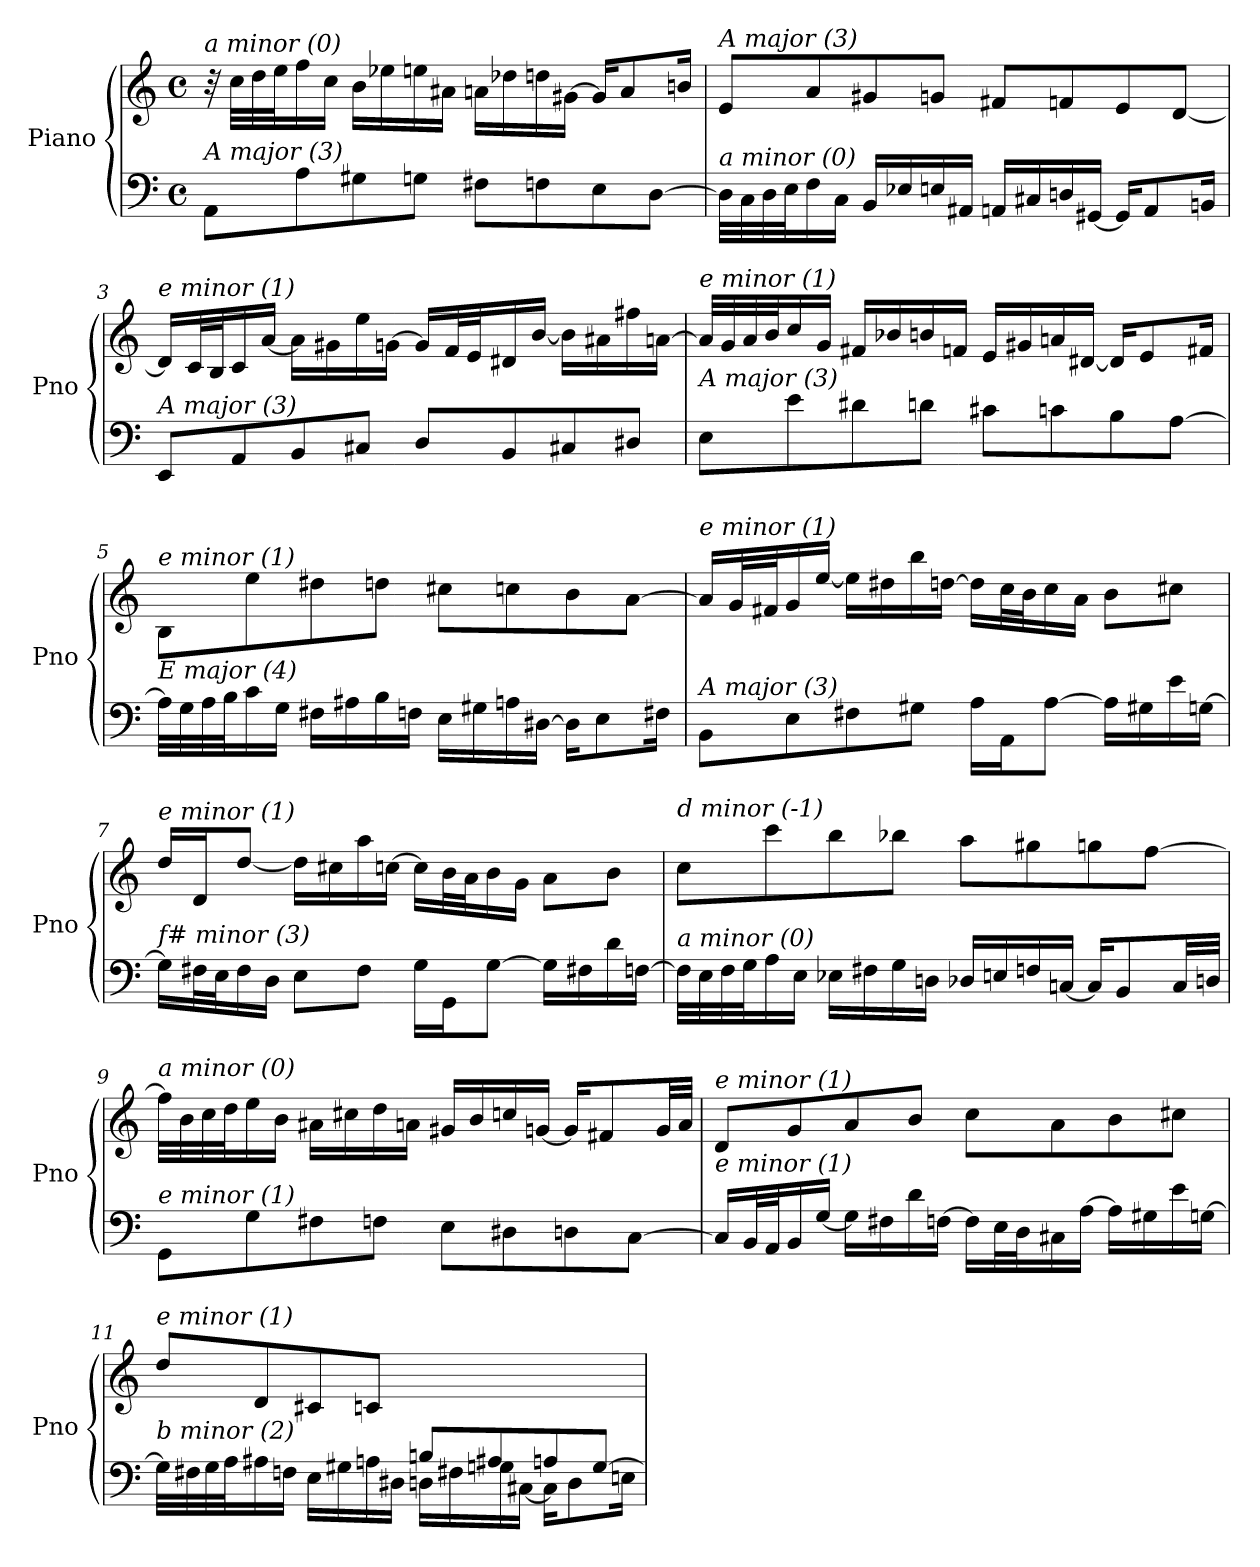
**kern	**kern
*part1	*part1
*staff2	*staff1
*I"Piano	*
*I'Pno	*
*clefF4	*clefG2
*k[]	*k[]
*M4/4	*M4/4
*met(c)	*met(c)
=1	=1
!	!LO:TX:i:t=a minor (0)
!LO:TX:i:t=A major (3)	!
8AA/L	32r
.	32cc\LLL
.	32dd\
.	32ee\J
8A\	16ff\
.	16cc\JJ
8G#X\	16b\LL
.	16ee-Xi\
8Gn\J	16ee\
.	16a#Xi\JJ
8F#X\L	16a\LL
.	16dd-Xi\
8Fn\	16ddn\
.	[16g#X\JJ
8E\	16g#/KL]
.	8a/
[8D\J	.
.	16bn/Jk
=2	=2
!	!LO:TX:i:t=A major (3)
!LO:TX:i:t=a minor (0)	!
32D\LLL]	8e/L
32C\	.
32D\	.
32E\J	.
16F\	8a/
16C\JJ	.
16BB/LL	8g#X/
16E-Xi/	.
16E/	8gn/J
16AA#Xi/JJ	.
16AA/LL	8f#X/L
16C#X/	.
16Dn/	8fn/
[16GG#X/JJ	.
16GG#/KL]	8e/
8AA/	.
.	[8d/J
16BBn/Jk	.
!!LO:LB:g=z
=3	=3
!	!LO:TX:i:t=e minor (1)
!LO:TX:i:t=A major (3)	!
8EE/L	16d/LL]
.	32c/L
.	32B/J
8AA/	16c/
.	[16a/JJ
8BB/	16a\LL]
.	16g#X\
8C#X/J	16ee\
.	[16gn\JJ
8D/L	16g/LL]
.	32f/L
.	32e/J
8BB/	16d#X/
.	[16b/JJ
8C#X/	16b\LL]
.	16a#X\
8D#Xj/J	16ff#X\
.	[16an\JJ
=4	=4
!	!LO:TX:i:t=e minor (1)
!LO:TX:i:t=A major (3)	!
8E\L	32a/LLL]
.	32g/
.	32a/
.	32b/J
8e\	16cc/
.	16g/JJ
8d#X\	16f#X/LL
.	16b-Xi/
8dn\J	16b/
.	16fn/JJ
8c#X\L	16e/LL
.	16g#X/
8cn\	16an/
.	[16d#X/JJ
8B\	16d#/KL]
.	8e/
[8A\J	.
.	16f#X/Jk
!!LO:LB:g=z
=5	=5
!	!LO:TX:i:t=e minor (1)
!LO:TX:i:t=E major (4)	!
32A\LLL]	8B/L
32G\	.
32A\	.
32B\J	.
16c\	8ee\
16G\JJ	.
16F#X\LL	8dd#X\
16A#X\	.
16B\	8ddn\J
16Fn\JJ	.
16E\LL	8cc#X\L
16G#X\	.
16An\	8ccn\
[16D#X\JJ	.
16D#\KL]	8b\
8E\	.
.	[8a\J
16F#X\Jk	.
=6	=6
!	!LO:TX:i:t=e minor (1)
!LO:TX:i:t=A major (3)	!
8BB\L	16a/LL]
.	32g/L
.	32f#X/J
8E\	16g/
.	[16ee/JJ
8F#X\	16ee\LL]
.	16dd#X\
8G#X\J	16bb\
.	[16ddn\JJ
16A\LL	16dd\LL]
16AA\J	32cc\L
.	32b\J
[8A\J	16cc\
.	16a\JJ
16A\LL]	8b\L
16G#X\	.
16e\	8cc#X\J
[16Gn\JJ	.
!!LO:LB:g=z
=7	=7
!	!LO:TX:i:t=e minor (1)
!LO:TX:i:t=f# minor (3)	!
16G\LL]	16dd/LL
32F#X\L	16d/J
32E\J	.
16F#\	[8dd/J
16D\JJ	.
8E\L	16dd\LL]
.	16cc#X\
8F#\J	16aa\
.	[16ccn\JJ
16G\LL	16cc\LL]
16GG\J	32b\L
.	32a\J
[8G\J	16b\
.	16g\JJ
16G\LL]	8a\L
16F#X\	.
16d\	8b\J
[16Fn\JJ	.
=8	=8
!	!LO:TX:i:t=d minor (-1)
!LO:TX:i:t=a minor (0)	!
32F\LLL]	8cc\L
32E\	.
32F\	.
32G\J	.
16A\	8ccc\
16E\JJ	.
16E-Xi\LL	8bb\
16F#X\	.
16G\	8bb-X\J
16Dn\JJ	.
16D-Xi/LL	8aa\L
16E/	.
16Fn/	8gg#Xi\
[16Cn/JJ	.
16C/KL]	8gg\
8BB/	.
.	[8ff\J
32C/LL	.
32D/JJJ	.
!!LO:LB:g=z
=9	=9
!	!LO:TX:i:t=a minor (0)
!LO:TX:i:t=e minor (1)	!
8GG\L	32ff\LLL]
.	32b\
.	32cc\
.	32dd\J
8G\	16ee\
.	16b\JJ
8F#X\	16a#X\LL
.	16cc#X\
8Fn\J	16dd\
.	16an\JJ
8E\L	16g#X/LL
.	16b/
8D#Xi\	16ccn/
.	[16gn/JJ
8D\	16g/KL]
.	8f#X/
[8C\J	.
.	32g/LL
.	32a/JJJ
=10	=10
!	!LO:TX:i:t=e minor (1)
!LO:TX:i:t=e minor (1)	!
16C/LL]	8d/L
32BB/L	.
32AA/J	.
16BB/	8g/
[16G/JJ	.
16G\LL]	8a/
16F#X\	.
16d\	8b/J
[16Fn\JJ	.
16F\LL]	8cc\L
32E\L	.
32D\J	.
16C#X\	8a\
[16A\JJ	.
16A\LL]	8b\
16G#X\	.
16e\	8cc#X\J
[16Gn\JJ	.
!!LO:PB:g=z
=11	=11
*^	*
!	!	!LO:TX:i:t=e minor (1)
!LO:TX:i:t=b minor (2)	!	!
2ryy	32G\LLL]	8dd/L
.	32F#X\	.
.	32G\	.
.	32A\J	.
.	16A#Xi\	8d/
.	16Fn\JJ	.
.	16E\LL	8c#X/
.	16G#X\	.
.	16A\	8cn/J
.	16D#Xi\JJ	.
8Bn/L	16D\LL	2ryy
.	16F#X\	.
8A#Xi/	16Gn\	.
.	[16C#X\JJ	.
8A/	16C#\KL]	.
.	8D\	.
[8G/J	.	.
.	16En\Jk	.
*v	*v	*
=	=
*-	*-
